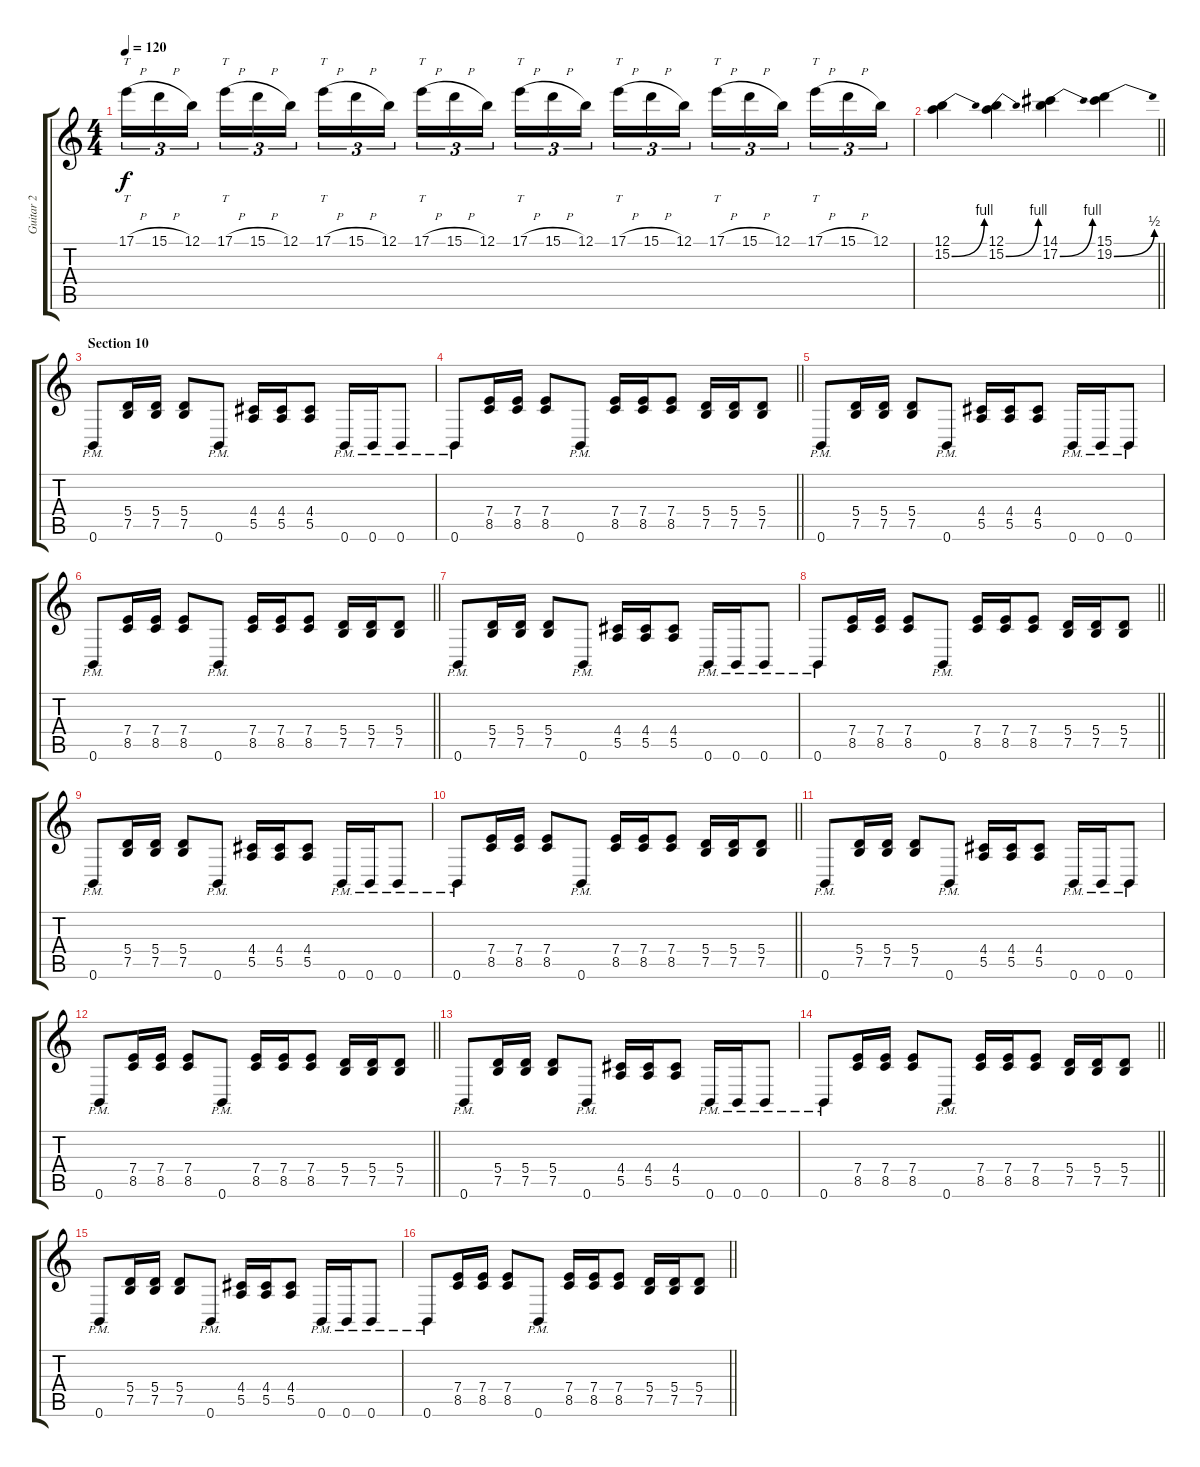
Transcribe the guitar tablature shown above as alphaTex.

\track ("Guitar 2" "Guitar 2") {instrument overdrivenguitar}
\staff {score tabs}
\tuning (B3 Gb3 D3 A2 E2 B1) {hide}
\ts (4 4)
\tempo 120
\clef g2
\ks c
17.1{h}.16{tt tu (3 2) dy f} 15.1{h}.16{tu (3 2)} 12.1.16{tu (3 2) beam splitsecondary} 17.1{h}.16{tt tu (3 2)} 15.1{h}.16{tu (3 2)} 12.1.16{tu (3 2)} 17.1{h}.16{tt tu (3 2)} 15.1{h}.16{tu (3 2)} 12.1.16{tu (3 2) beam splitsecondary} 17.1{h}.16{tt tu (3 2)} 15.1{h}.16{tu (3 2)} 12.1.16{tu (3 2)} 17.1{h}.16{tt tu (3 2)} 15.1{h}.16{tu (3 2)} 12.1.16{tu (3 2) beam splitsecondary} 17.1{h}.16{tt tu (3 2)} 15.1{h}.16{tu (3 2)} 12.1.16{tu (3 2)} 17.1{h}.16{tt tu (3 2)} 15.1{h}.16{tu (3 2)} 12.1.16{tu (3 2) beam splitsecondary} 17.1{h}.16{tt tu (3 2)} 15.1{h}.16{tu (3 2)} 12.1.16{tu (3 2)} |
\barLineRight lightlight
(12.1 15.2{be (bend 0 0 60 4)}).4 (12.1 15.2{be (bend 0 0 60 4)}).4 (14.1 17.2{be (bend 0 0 60 4)}).4 (15.1 19.2{be (bend 0 0 60 2)}).4 |
\section ("" "Section 10")
0.6{pm}.8 (5.4 7.5).16 (5.4 7.5).16 (5.4 7.5).8 0.6{pm}.8 (4.4 5.5).16 (4.4 5.5).16 (4.4 5.5).8 0.6{pm}.16 0.6{pm}.16 0.6{pm}.8 |
\barLineRight lightlight
0.6{pm}.8 (7.4 8.5).16 (7.4 8.5).16 (7.4 8.5).8 0.6{pm}.8 (7.4 8.5).16 (7.4 8.5).16 (7.4 8.5).8 (5.4 7.5).16 (5.4 7.5).16 (5.4 7.5).8 |
0.6{pm}.8 (5.4 7.5).16 (5.4 7.5).16 (5.4 7.5).8 0.6{pm}.8 (4.4 5.5).16 (4.4 5.5).16 (4.4 5.5).8 0.6{pm}.16 0.6{pm}.16 0.6{pm}.8 |
\barLineRight lightlight
0.6{pm}.8 (7.4 8.5).16 (7.4 8.5).16 (7.4 8.5).8 0.6{pm}.8 (7.4 8.5).16 (7.4 8.5).16 (7.4 8.5).8 (5.4 7.5).16 (5.4 7.5).16 (5.4 7.5).8 |
0.6{pm}.8 (5.4 7.5).16 (5.4 7.5).16 (5.4 7.5).8 0.6{pm}.8 (4.4 5.5).16 (4.4 5.5).16 (4.4 5.5).8 0.6{pm}.16 0.6{pm}.16 0.6{pm}.8 |
\barLineRight lightlight
0.6{pm}.8 (7.4 8.5).16 (7.4 8.5).16 (7.4 8.5).8 0.6{pm}.8 (7.4 8.5).16 (7.4 8.5).16 (7.4 8.5).8 (5.4 7.5).16 (5.4 7.5).16 (5.4 7.5).8 |
0.6{pm}.8 (5.4 7.5).16 (5.4 7.5).16 (5.4 7.5).8 0.6{pm}.8 (4.4 5.5).16 (4.4 5.5).16 (4.4 5.5).8 0.6{pm}.16 0.6{pm}.16 0.6{pm}.8 |
\barLineRight lightlight
0.6{pm}.8 (7.4 8.5).16 (7.4 8.5).16 (7.4 8.5).8 0.6{pm}.8 (7.4 8.5).16 (7.4 8.5).16 (7.4 8.5).8 (5.4 7.5).16 (5.4 7.5).16 (5.4 7.5).8 |
0.6{pm}.8 (5.4 7.5).16 (5.4 7.5).16 (5.4 7.5).8 0.6{pm}.8 (4.4 5.5).16 (4.4 5.5).16 (4.4 5.5).8 0.6{pm}.16 0.6{pm}.16 0.6{pm}.8 |
\barLineRight lightlight
0.6{pm}.8 (7.4 8.5).16 (7.4 8.5).16 (7.4 8.5).8 0.6{pm}.8 (7.4 8.5).16 (7.4 8.5).16 (7.4 8.5).8 (5.4 7.5).16 (5.4 7.5).16 (5.4 7.5).8 |
0.6{pm}.8 (5.4 7.5).16 (5.4 7.5).16 (5.4 7.5).8 0.6{pm}.8 (4.4 5.5).16 (4.4 5.5).16 (4.4 5.5).8 0.6{pm}.16 0.6{pm}.16 0.6{pm}.8 |
\barLineRight lightlight
0.6{pm}.8 (7.4 8.5).16 (7.4 8.5).16 (7.4 8.5).8 0.6{pm}.8 (7.4 8.5).16 (7.4 8.5).16 (7.4 8.5).8 (5.4 7.5).16 (5.4 7.5).16 (5.4 7.5).8 |
0.6{pm}.8 (5.4 7.5).16 (5.4 7.5).16 (5.4 7.5).8 0.6{pm}.8 (4.4 5.5).16 (4.4 5.5).16 (4.4 5.5).8 0.6{pm}.16 0.6{pm}.16 0.6{pm}.8 |
\barLineRight lightlight
0.6{pm}.8 (7.4 8.5).16 (7.4 8.5).16 (7.4 8.5).8 0.6{pm}.8 (7.4 8.5).16 (7.4 8.5).16 (7.4 8.5).8 (5.4 7.5).16 (5.4 7.5).16 (5.4 7.5).8
